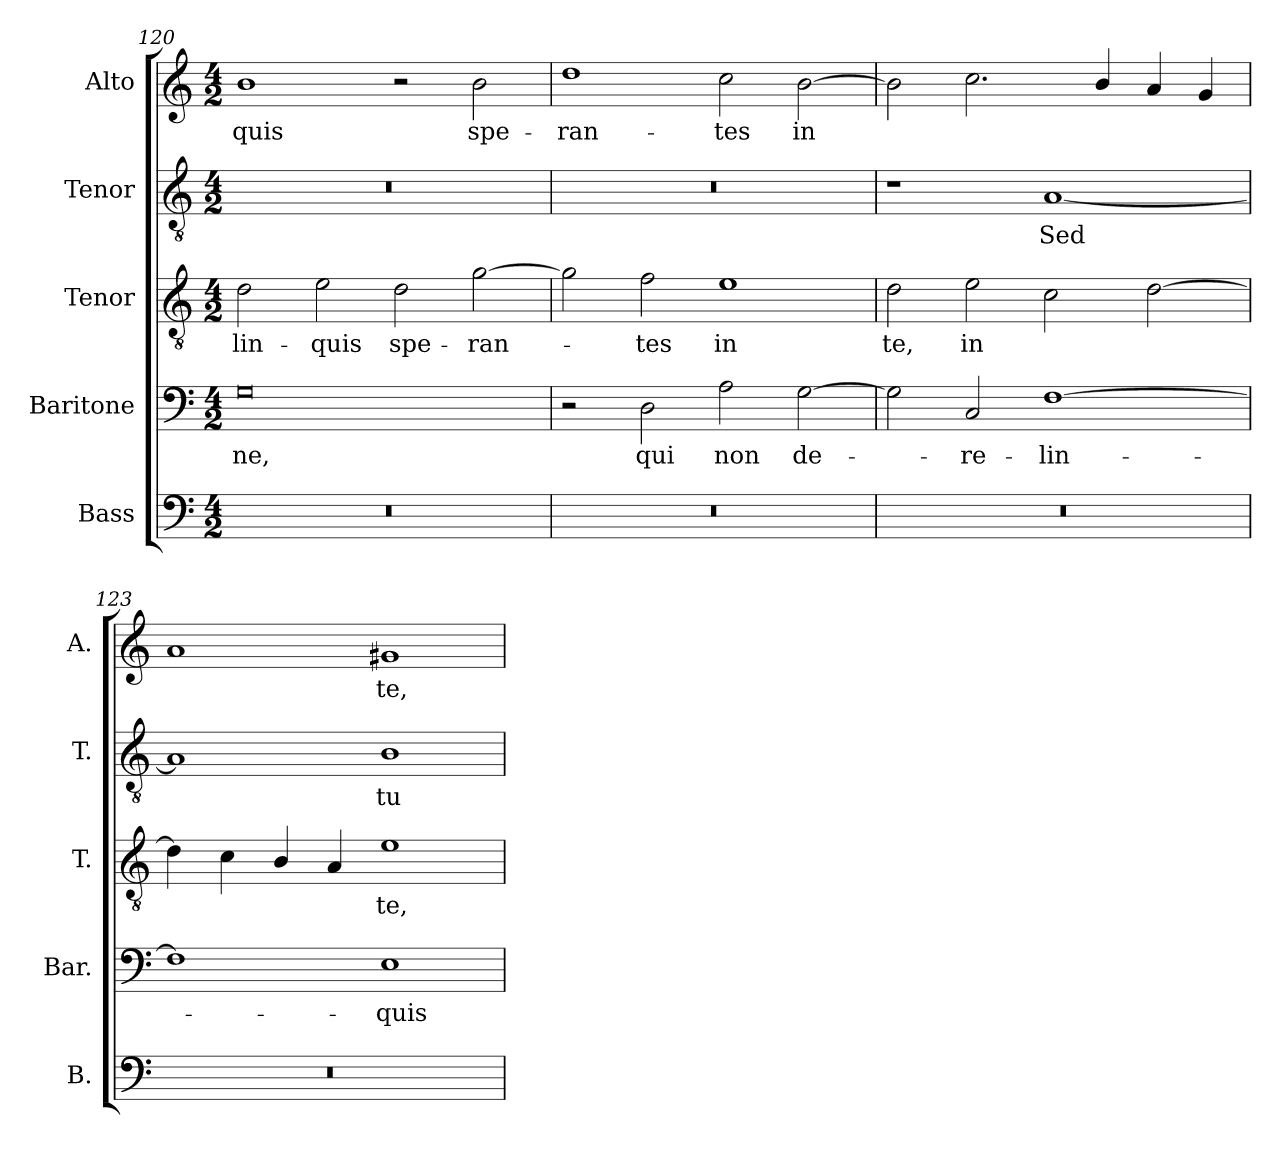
**kern	**kern	**text	**kern	**text	**kern	**text	**kern	**text
*part5	*part4	*part4	*part3	*part3	*part2	*part2	*part1	*part1
*staff5	*staff4	*staff4	*staff3	*staff3	*staff2	*staff2	*staff1	*staff1
*I"Bass	*I"Baritone	*	*I"Tenor	*	*I"Tenor	*	*I"Alto	*
*I'B.	*I'Bar.	*	*I'T.	*	*I'T.	*	*I'A.	*
*clefF4	*clefF4	*	*clefGv2	*	*clefGv2	*	*clefG2	*
*	*	*	*ITrd7c12	*	*ITrd7c12	*	*	*
*k[]	*k[]	*	*k[]	*	*k[]	*	*k[]	*
*C:	*C:	*	*C:	*	*C:	*	*C:	*
*M4/2	*M4/2	*	*M4/2	*	*M4/2	*	*M4/2	*
=120	=120	=120	=120	=120	=120	=120	=120	=120
!LO:N:vis=1	!	!	!	!	!	!	!	!
!	!	!LO:LY:b:color=#000000	!	!	!	!	!	!
!	!	!	!	!LO:LY:b:color=#000000	!LO:N:vis=1	!	!	!
!	!	!	!	!	!	!	!	!LO:LY:b:color=#000000
0r	0Gi	-ne,	2Di\	-lin-	0r	.	1bi	-quis
!	!	!	!	!LO:LY:b:color=#000000	!	!	!	!
.	.	.	2Ei\	-quis	.	.	.	.
!	!	!	!	!LO:LY:b:color=#000000	!	!	!	!
.	.	.	2Di\	spe-	.	.	2r	.
!	!	!	!	!LO:LY:b:color=#000000	!	!	!	!
!	!	!	!	!	!	!	!	!LO:LY:b:color=#000000
.	.	.	[2Gi\	-ran-	.	.	2bi\	spe-
!!LO:PB:g=z
=121	=121	=121	=121	=121	=121	=121	=121	=121
!LO:N:vis=1	!	!	!	!	!LO:N:vis=1	!	!	!
!	!	!	!	!	!	!	!	!LO:LY:b:color=#000000
0r	2r	.	2Gi\]	.	0r	.	1ddi	-ran-
!	!	!LO:LY:b:color=#000000	!	!	!	!	!	!
!	!	!	!	!LO:LY:b:color=#000000	!	!	!	!
.	2Di\	qui	2Fi\	-tes	.	.	.	.
!	!	!LO:LY:b:color=#000000	!	!	!	!	!	!
!	!	!	!	!LO:LY:b:color=#000000	!	!	!	!
!	!	!	!	!	!	!	!	!LO:LY:b:color=#000000
.	2Ai\	non	1Ei	in	.	.	2cci\	-tes
!	!	!LO:LY:b:color=#000000	!	!	!	!	!	!
!	!	!	!	!	!	!	!	!LO:LY:b:color=#000000
.	[2Gi\	de-	.	.	.	.	[2bi\	in
=122	=122	=122	=122	=122	=122	=122	=122	=122
!LO:N:vis=1	!	!	!	!	!	!	!	!
!	!	!	!	!LO:LY:b:color=#000000	!	!	!	!
0r	2Gi\]	.	2Di\	te,	1r	.	2bi\]	.
!	!	!LO:LY:b:color=#000000	!	!	!	!	!	!
!	!	!	!	!LO:LY:b:color=#000000	!	!	!	!
.	2Ci/	-re-	2Ei\	in	.	.	2.cci\	.
!	!	!LO:LY:b:color=#000000	!	!	!	!	!	!
!	!	!	!	!	!	!LO:LY:b:color=#000000	!	!
.	[1Fi	-lin-	2Ci\	.	[1AAi	Sed	.	.
.	.	.	.	.	.	.	4bi/	.
.	.	.	[2Di\	.	.	.	4ai/	.
.	.	.	.	.	.	.	4gi/	.
=123	=123	=123	=123	=123	=123	=123	=123	=123
!LO:N:vis=1	!	!	!	!	!	!	!	!
0r	1Fi]	.	4Di\]	.	1AAi]	.	1ai	.
.	.	.	4Ci\	.	.	.	.	.
.	.	.	4BBi/	.	.	.	.	.
.	.	.	4AAi/	.	.	.	.	.
!	!	!LO:LY:b:color=#000000	!	!	!	!	!	!
!	!	!	!	!LO:LY:b:color=#000000	!	!	!	!
!	!	!	!	!	!	!LO:LY:b:color=#000000	!	!
!	!	!	!	!	!	!	!	!LO:LY:b:color=#000000
.	1Ei	-quis	1Ei	te,	1BBi	tu	1g#Xi	te,
=	=	=	=	=	=	=	=	=
*-	*-	*-	*-	*-	*-	*-	*-	*-
